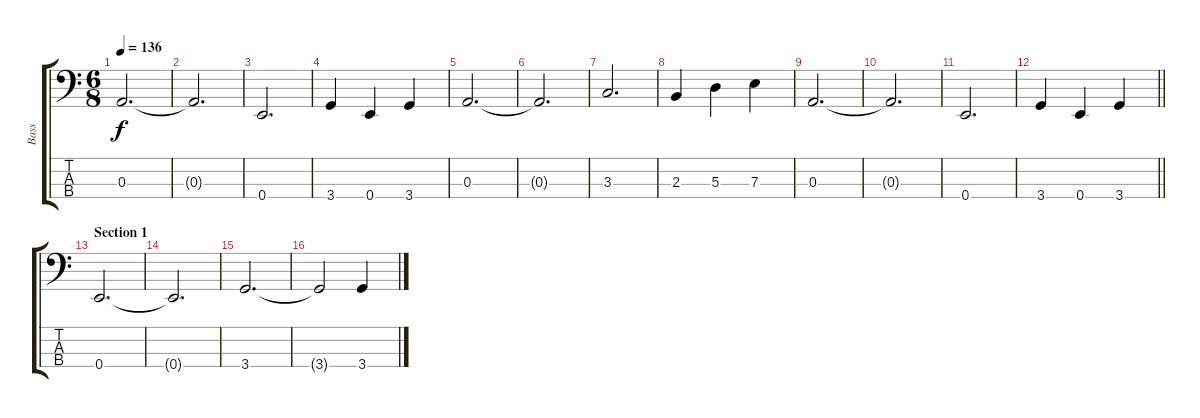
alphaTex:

\track ("Bass" "Bass") {instrument electricbassfinger}
\staff {score tabs}
\tuning (G2 D2 A1 E1) {hide}
\ts (6 8)
\tempo 136
\clef f4
\ks c
0.3.2{d dy f} |
0.3{t}.2{d} |
0.4.2{d} |
3.4.4 0.4.4 3.4.4 |
0.3.2{d} |
0.3{t}.2{d} |
3.3.2{d} |
2.3.4 5.3.4 7.3.4 |
0.3.2{d} |
0.3{t}.2{d} |
0.4.2{d} |
\barLineRight lightlight
3.4.4 0.4.4 3.4.4 |
\section ("" "Section 1")
0.4.2{d} |
0.4{t}.2{d} |
3.4.2{d} |
3.4{t}.2 3.4.4
